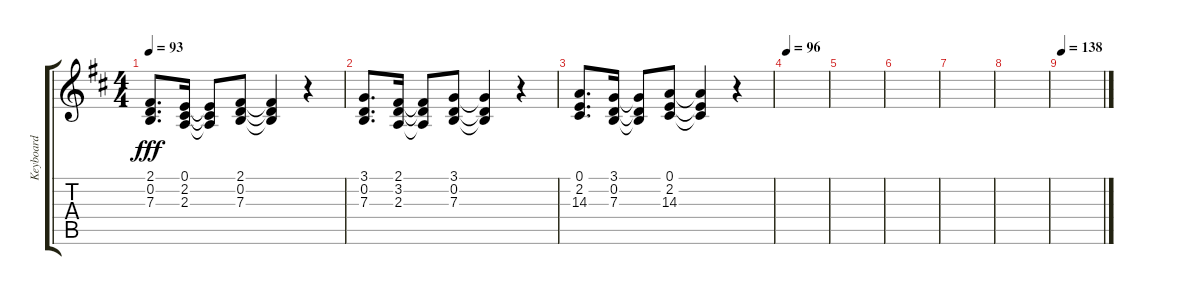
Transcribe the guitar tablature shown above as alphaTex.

\track ("Keyboard " "Keyboard ") {instrument synthbrass1}
\staff {score tabs}
\tuning (E4 B3 G3 D3 A2 E2) {hide}
\ts (4 4)
\tempo 93
\clef g2
\ks d
(2.1 0.2 7.3).8{d dy fff} (0.1 2.2 2.3).16 (0.1{t} 2.2{t} 2.3{t}).8 (2.1 0.2 7.3).8 (2.1{t} 0.2{t} 7.3{t}).4 r.4 |
(3.1 0.2 7.3).8{d} (2.1 3.2 2.3).16 (2.1{t} 3.2{t} 2.3{t}).8 (3.1 0.2 7.3).8 (3.1{t} 0.2{t} 7.3{t}).4 r.4 |
(0.1 2.2 14.3).8{d} (3.1 0.2 7.3).16 (3.1{t} 0.2{t} 7.3{t}).8 (0.1 2.2 14.3).8 (0.1{t} 2.2{t} 14.3{t}).4 r.4 |
\tempo 96
|
|
|
|
|
\tempo 138
